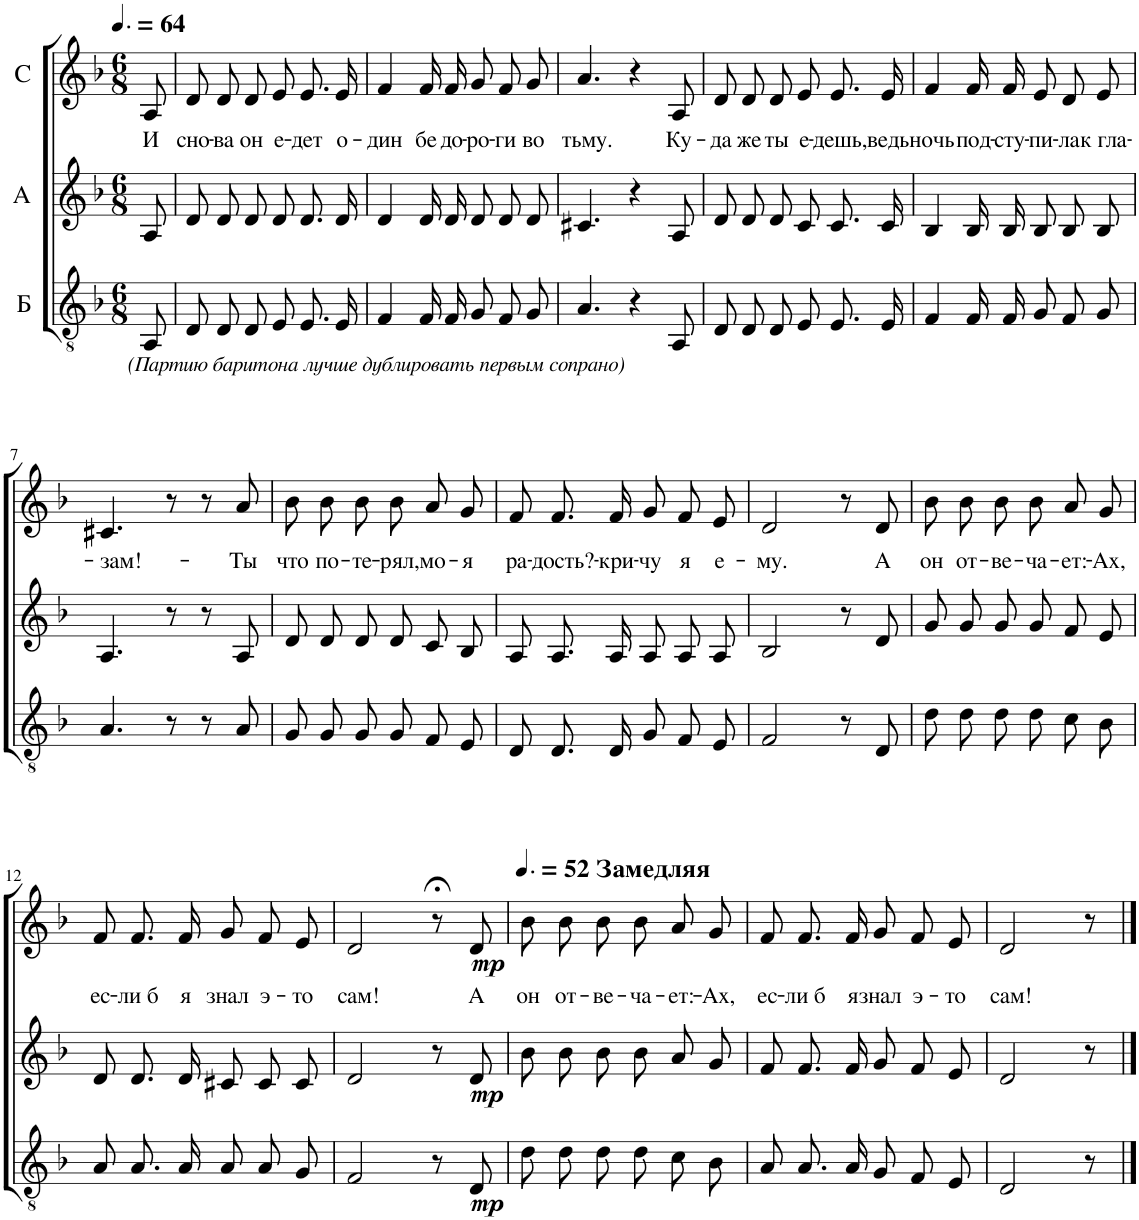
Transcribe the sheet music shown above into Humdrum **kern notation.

**kern	**dynam	**kern	**dynam	**kern	**text	**dynam
*part3	*part3	*part2	*part2	*part1	*part1	*part1
*staff3	*staff3	*staff2	*staff2	*staff1	*staff1	*staff1
*I"Б	*	*I"А	*	*I"С	*	*
*clefGv2	*	*clefG2	*	*clefG2	*	*
*	*	*Trd4c7	*	*	*	*
*k[b-]	*	*k[b-]	*	*k[b-]	*	*
*M6/8	*	*M6/8	*	*M6/8	*	*
*MM96	*	*MM96	*	*MM96	*	*
=1	=1	=1	=1	=1	=1	=1
!LO:TX:b:i:t=(Партию баритона лучше дублировать первым сопрано)	!	!	!	!	!	!
!	!	!	!	!	!LO:LY:b	!
8AA/	.	8A/	.	8A/	И	.
=2	=2	=2	=2	=2	=2	=2
!	!	!	!	!	!LO:LY:b	!
8D/L	.	8d/L	.	8d/L	сно-	.
!	!	!	!	!	!LO:LY:b	!
8D/	.	8d/	.	8d/	-ва	.
!	!	!	!	!	!LO:LY:b	!
8D/J	.	8d/J	.	8d/J	он	.
!	!	!	!	!	!LO:LY:b	!
8E/L	.	8d/L	.	8e/L	е-	.
!	!	!	!	!	!LO:LY:b	!
8.E/	.	8.d/	.	8.e/	-дет	.
!	!	!	!	!	!LO:LY:b	!
16E/Jk	.	16d/Jk	.	16e/Jk	о-	.
=3	=3	=3	=3	=3	=3	=3
!	!	!	!	!	!LO:LY:b	!
4F/	.	4d/	.	4f/	-дин	.
!	!	!	!	!	!LO:LY:b	!
16F/LL	.	16d/LL	.	16f/LL	бе	.
!	!	!	!	!	!LO:LY:b	!
16F/JJ	.	16d/JJ	.	16f/JJ	до-	.
!	!	!	!	!	!LO:LY:b	!
8G/L	.	8d/L	.	8g/L	-ро-	.
!	!	!	!	!	!LO:LY:b	!
8F/	.	8d/	.	8f/	-ги	.
!	!	!	!	!	!LO:LY:b	!
8G/J	.	8d/J	.	8g/J	во	.
=4	=4	=4	=4	=4	=4	=4
!	!	!	!	!	!LO:LY:b	!
4.A/	.	4.c#X/	.	4.a/	тьму.	.
4r	.	4r	.	4r	.	.
!	!	!	!	!	!LO:LY:b	!
8AA/	.	8A/	.	8A/	Ку-	.
=5	=5	=5	=5	=5	=5	=5
!	!	!	!	!	!LO:LY:b	!
8D/L	.	8d/L	.	8d/L	-да	.
!	!	!	!	!	!LO:LY:b	!
8D/	.	8d/	.	8d/	же	.
!	!	!	!	!	!LO:LY:b	!
8D/J	.	8d/J	.	8d/J	ты	.
!	!	!	!	!	!LO:LY:b	!
8E/L	.	8c/L	.	8e/L	е-	.
!	!	!	!	!	!LO:LY:b	!
8.E/	.	8.c/	.	8.e/	-дешь,	.
!	!	!	!	!	!LO:LY:b	!
16E/Jk	.	16c/Jk	.	16e/Jk	ведь	.
=6	=6	=6	=6	=6	=6	=6
!	!	!	!	!	!LO:LY:b	!
4F/	.	4B-/	.	4f/	ночь	.
!	!	!	!	!	!LO:LY:b	!
16F/LL	.	16B-/LL	.	16f/LL	под-	.
!	!	!	!	!	!LO:LY:b	!
16F/JJ	.	16B-/JJ	.	16f/JJ	-сту-	.
!	!	!	!	!	!LO:LY:b	!
8G/L	.	8B-/L	.	8e/L	-пи-	.
!	!	!	!	!	!LO:LY:b	!
8F/	.	8B-/	.	8d/	-ла	.
!	!	!	!	!	!LO:LY:b	!
8G/J	.	8B-/J	.	8e/J	к гла-	.
!!LO:LB:g=z
=7	=7	=7	=7	=7	=7	=7
!	!	!	!	!	!LO:LY:b	!
4.A/	.	4.A/	.	4.c#X/	-зам!-	.
8r	.	8r	.	8r	.	.
8r	.	8r	.	8r	.	.
!	!	!	!	!	!LO:LY:b	!
8A/	.	8A/	.	8a/	-Ты	.
=8	=8	=8	=8	=8	=8	=8
!	!	!	!	!	!LO:LY:b	!
8G/L	.	8d/L	.	8b-\L	что	.
!	!	!	!	!	!LO:LY:b	!
8G/	.	8d/	.	8b-\	по-	.
!	!	!	!	!	!LO:LY:b	!
8G/J	.	8d/J	.	8b-\J	-те-	.
!	!	!	!	!	!LO:LY:b	!
8G/L	.	8d/L	.	8b-/L	-рял,	.
!	!	!	!	!	!LO:LY:b	!
8F/	.	8c/	.	8a/	мо-	.
!	!	!	!	!	!LO:LY:b	!
8E/J	.	8B-/J	.	8g/J	-я	.
=9	=9	=9	=9	=9	=9	=9
!	!	!	!	!	!LO:LY:b	!
8D/L	.	8A/L	.	8f/L	ра-	.
!	!	!	!	!	!LO:LY:b	!
8.D/	.	8.A/	.	8.f/	-дость?-	.
!	!	!	!	!	!LO:LY:b	!
16D/Jk	.	16A/Jk	.	16f/Jk	-кри-	.
!	!	!	!	!	!LO:LY:b	!
8G/L	.	8A/L	.	8g/L	-чу	.
!	!	!	!	!	!LO:LY:b	!
8F/	.	8A/	.	8f/	я	.
!	!	!	!	!	!LO:LY:b	!
8E/J	.	8A/J	.	8e/J	е-	.
=10	=10	=10	=10	=10	=10	=10
!	!	!	!	!	!LO:LY:b	!
2F/	.	2B-/	.	2d/	-му.	.
8r	.	8r	.	8r	.	.
!	!	!	!	!	!LO:LY:b	!
8D/	.	8d/	.	8d/	А	.
=11	=11	=11	=11	=11	=11	=11
!	!	!	!	!	!LO:LY:b	!
8d\L	.	8g/L	.	8b-\L	он	.
!	!	!	!	!	!LO:LY:b	!
8d\	.	8g/	.	8b-\	от-	.
!	!	!	!	!	!LO:LY:b	!
8d\J	.	8g/J	.	8b-\J	-ве-	.
!	!	!	!	!	!LO:LY:b	!
8d\L	.	8g/L	.	8b-/L	-ча-	.
!	!	!	!	!	!LO:LY:b	!
8c\	.	8f/	.	8a/	-ет:-	.
!	!	!	!	!	!LO:LY:b	!
8B-\J	.	8e/J	.	8g/J	Ах,	.
!!LO:LB:g=z
=12	=12	=12	=12	=12	=12	=12
!	!	!	!	!	!LO:LY:b	!
8A/L	.	8d/L	.	8f/L	ес-	.
!	!	!	!	!	!LO:LY:b	!
8.A/	.	8.d/	.	8.f/	-ли б	.
!	!	!	!	!	!LO:LY:b	!
16A/Jk	.	16d/Jk	.	16f/Jk	я	.
!	!	!	!	!	!LO:LY:b	!
8A/L	.	8c#X/L	.	8g/L	знал	.
!	!	!	!	!	!LO:LY:b	!
8A/	.	8c#/	.	8f/	э-	.
!	!	!	!	!	!LO:LY:b	!
8G/J	.	8c#/J	.	8e/J	-то	.
=13	=13	=13	=13	=13	=13	=13
!	!	!	!	!	!LO:LY:b	!
2F/	.	2d/	.	2d/	сам!	.
8r	.	8r	.	8r;<	.	.
!	!LO:DY:b	!	!LO:DY:b	!	!LO:LY:b	!LO:DY:b
8D/	mp	8d/	mp	8d/	А	mp
=14	=14	=14	=14	=14	=14	=14
*	*	*	*	*MM78	*	*
!	!	!	!	!LO:TX:a:B:t=Замедляя	!	!
!	!	!	!	!	!LO:LY:b	!
8d\L	.	8b-\L	.	8b-\L	он	.
!	!	!	!	!	!LO:LY:b	!
8d\	.	8b-\	.	8b-\	от-	.
!	!	!	!	!	!LO:LY:b	!
8d\J	.	8b-\J	.	8b-\J	-ве-	.
!	!	!	!	!	!LO:LY:b	!
8d\L	.	8b-/L	.	8b-/L	-ча-	.
!	!	!	!	!	!LO:LY:b	!
8c\	.	8a/	.	8a/	-ет:-	.
!	!	!	!	!	!LO:LY:b	!
8B-\J	.	8g/J	.	8g/J	-Ах,	.
=15	=15	=15	=15	=15	=15	=15
!	!	!	!	!	!LO:LY:b	!
8A/L	.	8f/L	.	8f/L	ес-	.
!	!	!	!	!	!LO:LY:b	!
8.A/	.	8.f/	.	8.f/	-ли б	.
!	!	!	!	!	!LO:LY:b	!
16A/Jk	.	16f/Jk	.	16f/Jk	я	.
!	!	!	!	!	!LO:LY:b	!
8G/L	.	8g/L	.	8g/L	знал	.
!	!	!	!	!	!LO:LY:b	!
8F/	.	8f/	.	8f/	э-	.
!	!	!	!	!	!LO:LY:b	!
8E/J	.	8e/J	.	8e/J	-то	.
=16	=16	=16	=16	=16	=16	=16
!	!	!	!	!	!LO:LY:b	!
2D/	.	2d/	.	2d/	сам!	.
8r	.	8r	.	8r	.	.
==	==	==	==	==	==	==
*-	*-	*-	*-	*-	*-	*-
